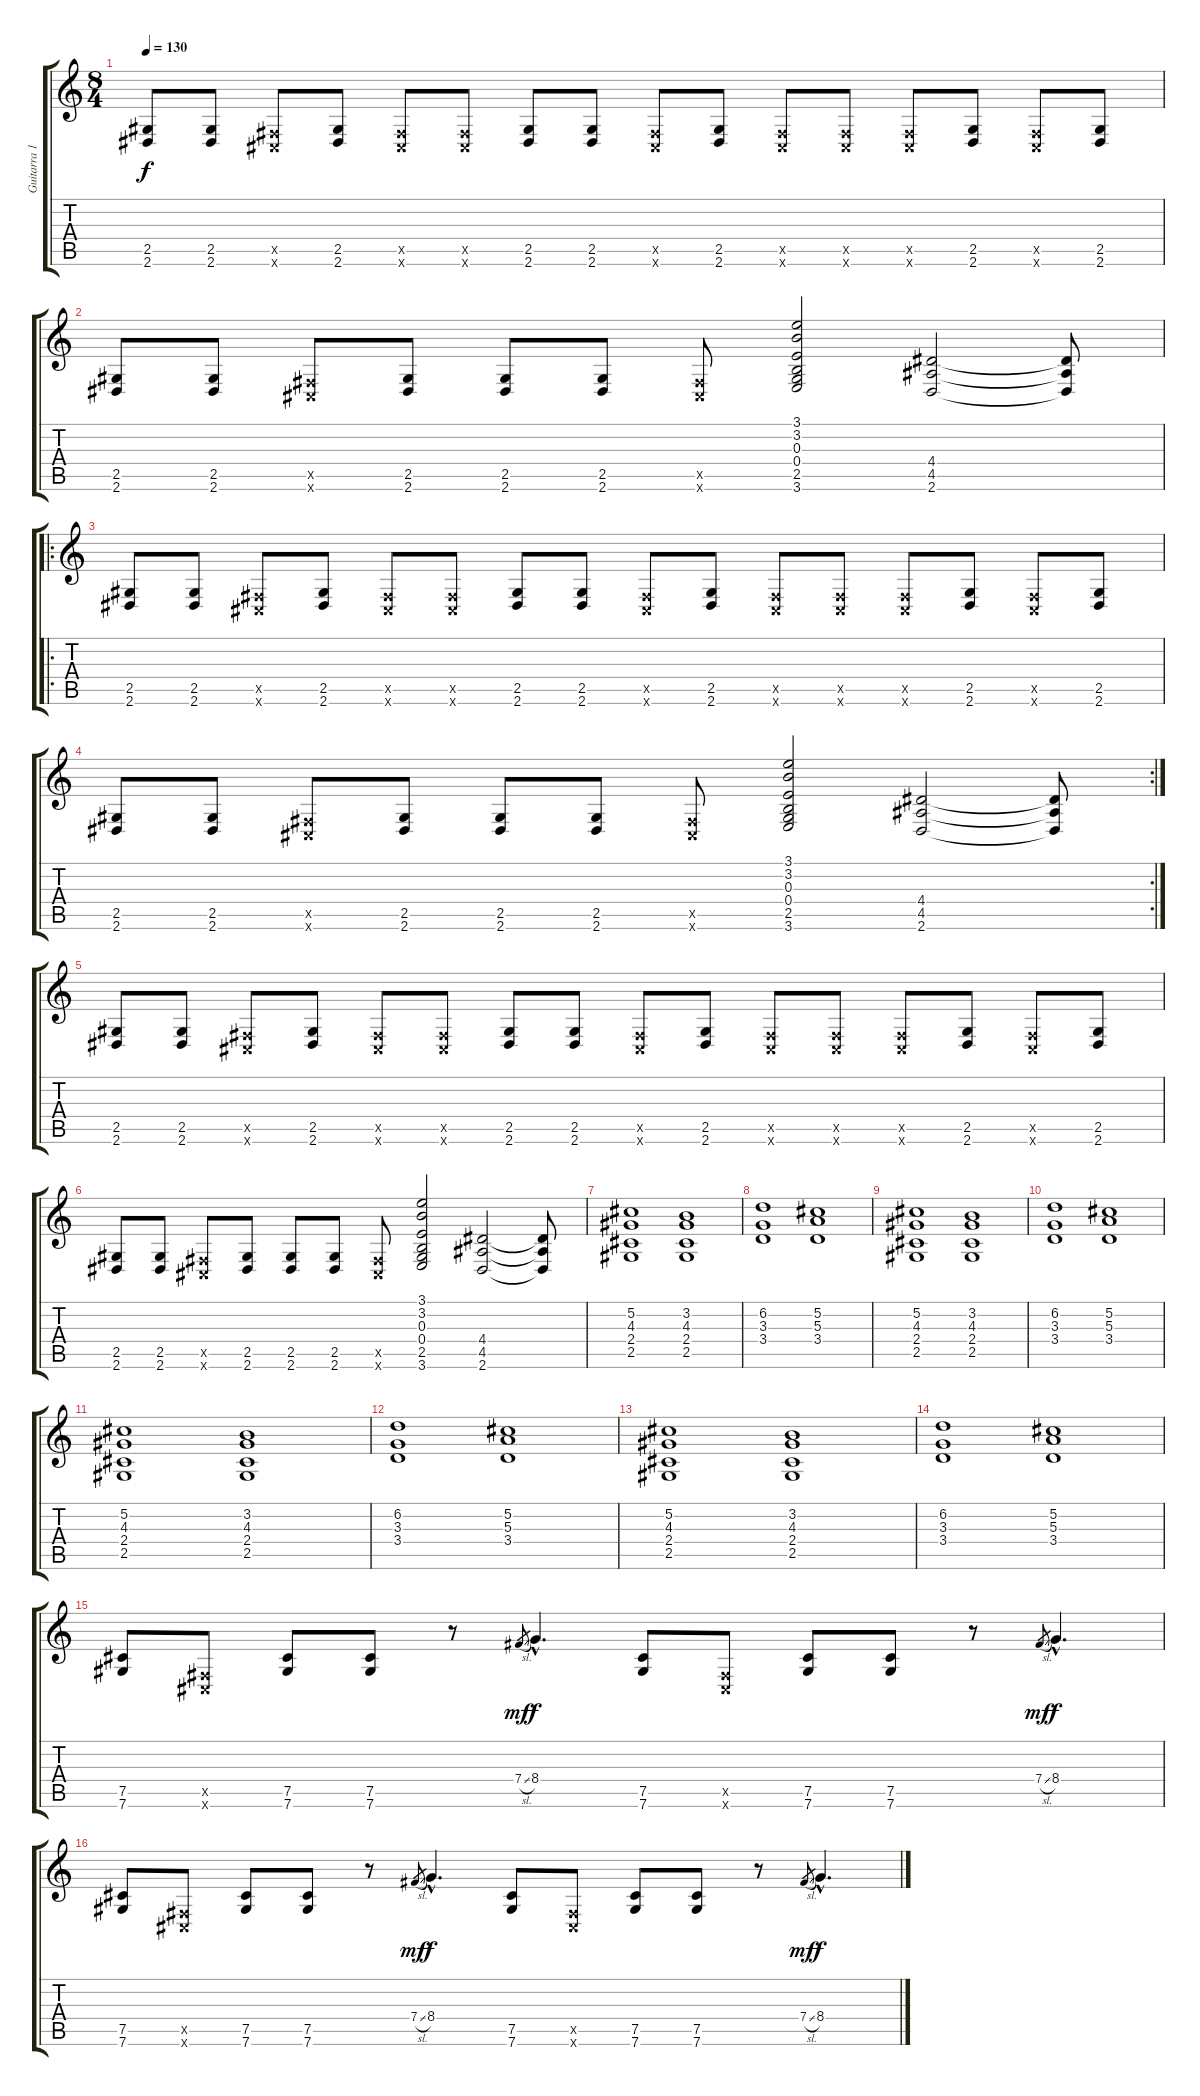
\track ("Guitarra 1" "Guitarra 1") {instrument distortionguitar}
\staff {score tabs}
\tuning (Db4 Ab3 E3 B2 Gb2 Db2) {hide}
\ts (8 4)
\tempo 130
\clef g2
\ks c
(2.5 2.6).8{dy f instrument distortionguitar} (2.5 2.6).8 (0.5{x} 0.6{x}).8 (2.5 2.6).8 (0.5{x} 0.6{x}).8 (0.5{x} 0.6{x}).8 (2.5 2.6).8 (2.5 2.6).8 (0.5{x} 0.6{x}).8 (2.5 2.6).8 (0.5{x} 0.6{x}).8 (0.5{x} 0.6{x}).8 (0.5{x} 0.6{x}).8 (2.5 2.6).8 (0.5{x} 0.6{x}).8 (2.5 2.6).8 |
(2.5 2.6).8 (2.5 2.6).8 (0.5{x} 0.6{x}).8 (2.5 2.6).8 (2.5 2.6).8 (2.5 2.6).8 (0.5{x} 0.6{x}).8 (3.1 3.2 0.3 0.4 2.5 3.6).2 (4.4 4.5 2.6).2 (4.4{t} 4.5{t} 2.6{t}).8 |
\ro
(2.5 2.6).8 (2.5 2.6).8 (0.5{x} 0.6{x}).8 (2.5 2.6).8 (0.5{x} 0.6{x}).8 (0.5{x} 0.6{x}).8 (2.5 2.6).8 (2.5 2.6).8 (0.5{x} 0.6{x}).8 (2.5 2.6).8 (0.5{x} 0.6{x}).8 (0.5{x} 0.6{x}).8 (0.5{x} 0.6{x}).8 (2.5 2.6).8 (0.5{x} 0.6{x}).8 (2.5 2.6).8 |
\rc 2
(2.5 2.6).8 (2.5 2.6).8 (0.5{x} 0.6{x}).8 (2.5 2.6).8 (2.5 2.6).8 (2.5 2.6).8 (0.5{x} 0.6{x}).8 (3.1 3.2 0.3 0.4 2.5 3.6).2 (4.4 4.5 2.6).2 (4.4{t} 4.5{t} 2.6{t}).8 |
(2.5 2.6).8 (2.5 2.6).8 (0.5{x} 0.6{x}).8 (2.5 2.6).8 (0.5{x} 0.6{x}).8 (0.5{x} 0.6{x}).8 (2.5 2.6).8 (2.5 2.6).8 (0.5{x} 0.6{x}).8 (2.5 2.6).8 (0.5{x} 0.6{x}).8 (0.5{x} 0.6{x}).8 (0.5{x} 0.6{x}).8 (2.5 2.6).8 (0.5{x} 0.6{x}).8 (2.5 2.6).8 |
(2.5 2.6).8 (2.5 2.6).8 (0.5{x} 0.6{x}).8 (2.5 2.6).8 (2.5 2.6).8 (2.5 2.6).8 (0.5{x} 0.6{x}).8 (3.1 3.2 0.3 0.4 2.5 3.6).2 (4.4 4.5 2.6).2 (4.4{t} 4.5{t} 2.6{t}).8 |
(5.2 4.3 2.4 2.5).1 (3.2 4.3 2.4 2.5).1 |
(6.2 3.3 3.4).1 (5.2 5.3 3.4).1 |
(5.2 4.3 2.4 2.5).1 (3.2 4.3 2.4 2.5).1 |
(6.2 3.3 3.4).1 (5.2 5.3 3.4).1 |
(5.2 4.3 2.4 2.5).1 (3.2 4.3 2.4 2.5).1 |
(6.2 3.3 3.4).1 (5.2 5.3 3.4).1 |
(5.2 4.3 2.4 2.5).1 (3.2 4.3 2.4 2.5).1 |
(6.2 3.3 3.4).1 (5.2 5.3 3.4).1 |
(7.5 7.6).8 (0.5{x} 0.6{x}).8 (7.5 7.6).8 (7.5 7.6).8 r.8 7.4{sl}.8{gr dy mf} 8.4{hac}.4{d dy f} (7.5 7.6).8 (0.5{x} 0.6{x}).8 (7.5 7.6).8 (7.5 7.6).8 r.8 7.4{sl}.8{gr dy mf} 8.4{hac}.4{d dy f} |
(7.5 7.6).8 (0.5{x} 0.6{x}).8 (7.5 7.6).8 (7.5 7.6).8 r.8 7.4{sl}.8{gr dy mf} 8.4{hac}.4{d dy f} (7.5 7.6).8 (0.5{x} 0.6{x}).8 (7.5 7.6).8 (7.5 7.6).8 r.8 7.4{sl}.8{gr dy mf} 8.4{hac}.4{d dy f}
